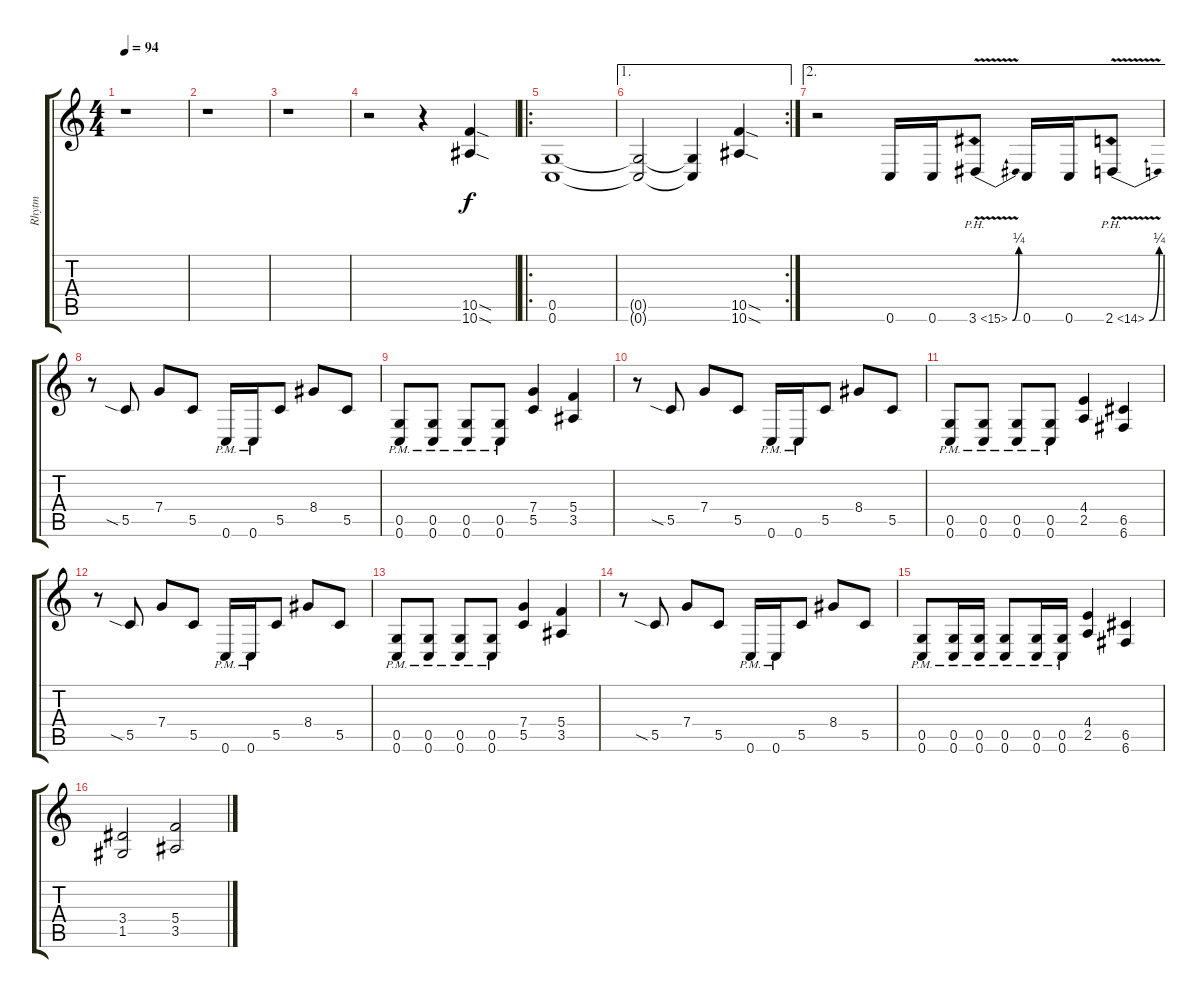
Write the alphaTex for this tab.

\track ("Rhytm" "Rhytm") {instrument distortionguitar}
\staff {score tabs}
\tuning (D4 A3 F3 C3 G2 C2) {hide}
\ts (4 4)
\tempo 94
\clef g2
\ks c
r.1{dy f instrument distortionguitar} |
r.1 |
r.1 |
r.2 r.4 (10.5{sod} 10.6{sod}).4 |
\ro
(0.5 0.6).1{instrument distortionguitar} |
\ae 1
\rc 2
(0.5{t} 0.6{t}).2 (0.5{t} 0.6{t}).4 (10.5{sod} 10.6{sod}).4 |
\ae 2
r.2 0.6.16 0.6.16 3.6{be (bend 0 0 60 1) ph 12 v}.8 0.6.16 0.6.16 2.6{be (bend 0 0 60 1) ph 12 v}.8 |
r.8 5.5{sia}.8 7.4.8 5.5.8 0.6{pm}.16 0.6{pm}.16 5.5.8 8.4.8 5.5.8 |
(0.5{pm} 0.6{pm}).8 (0.5{pm} 0.6{pm}).8 (0.5{pm} 0.6{pm}).8 (0.5{pm} 0.6{pm}).8 (7.4 5.5).4 (5.4 3.5).4 |
r.8 5.5{sia}.8 7.4.8 5.5.8 0.6{pm}.16 0.6{pm}.16 5.5.8 8.4.8 5.5.8 |
(0.5{pm} 0.6{pm}).8 (0.5{pm} 0.6{pm}).8 (0.5{pm} 0.6{pm}).8 (0.5{pm} 0.6{pm}).8 (4.4 2.5).4 (6.5 6.6).4 |
r.8 5.5{sia}.8 7.4.8 5.5.8 0.6{pm}.16 0.6{pm}.16 5.5.8 8.4.8 5.5.8 |
(0.5{pm} 0.6{pm}).8 (0.5{pm} 0.6{pm}).8 (0.5{pm} 0.6{pm}).8 (0.5{pm} 0.6{pm}).8 (7.4 5.5).4 (5.4 3.5).4 |
r.8 5.5{sia}.8 7.4.8 5.5.8 0.6{pm}.16 0.6{pm}.16 5.5.8 8.4.8 5.5.8 |
(0.5{pm} 0.6{pm}).8 (0.5{pm} 0.6{pm}).16 (0.5{pm} 0.6{pm}).16 (0.5{pm} 0.6{pm}).8 (0.5{pm} 0.6{pm}).16 (0.5{pm} 0.6{pm}).16 (4.4 2.5).4 (6.5 6.6).4 |
(3.4 1.5).2 (5.4 3.5).2
